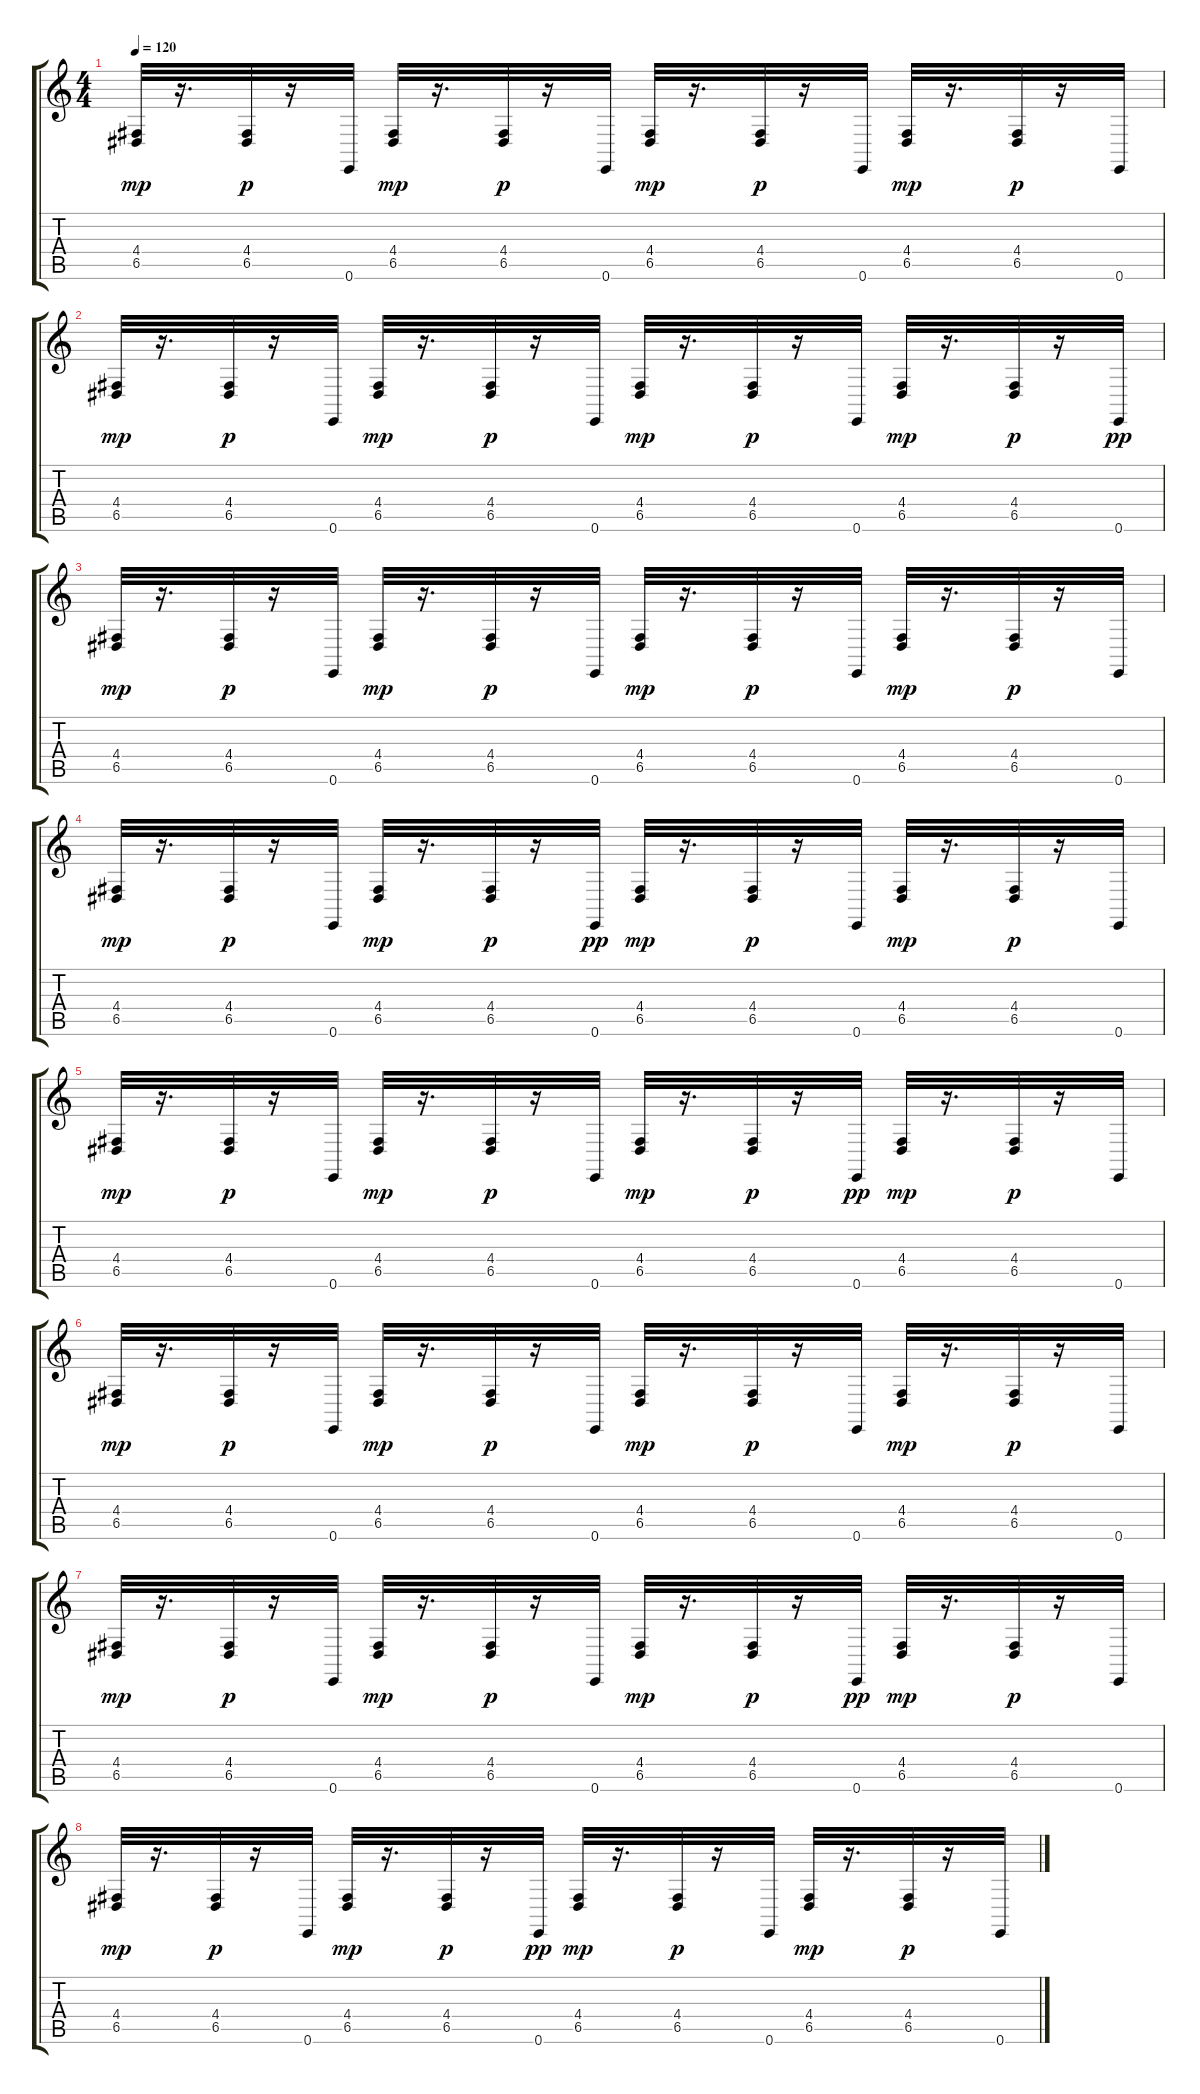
\track "" {instrument violin}
\staff {score tabs}
\tuning (E4 B3 G3 D3 A2 E2) {hide}
\ts (4 4)
\tempo 120
\clef g2
\ks c
(4.4 6.5).32{dy mp} r.16{d} (4.4 6.5).32{dy p} r.16 0.6.32 (4.4 6.5).32{dy mp} r.16{d} (4.4 6.5).32{dy p} r.16 0.6.32 (4.4 6.5).32{dy mp} r.16{d} (4.4 6.5).32{dy p} r.16 0.6.32 (4.4 6.5).32{dy mp} r.16{d} (4.4 6.5).32{dy p} r.16 0.6.32 |
(4.4 6.5).32{dy mp} r.16{d} (4.4 6.5).32{dy p} r.16 0.6.32 (4.4 6.5).32{dy mp} r.16{d} (4.4 6.5).32{dy p} r.16 0.6.32 (4.4 6.5).32{dy mp} r.16{d} (4.4 6.5).32{dy p} r.16 0.6.32 (4.4 6.5).32{dy mp} r.16{d} (4.4 6.5).32{dy p} r.16 0.6.32{dy pp} |
(4.4 6.5).32{dy mp} r.16{d} (4.4 6.5).32{dy p} r.16 0.6.32 (4.4 6.5).32{dy mp} r.16{d} (4.4 6.5).32{dy p} r.16 0.6.32 (4.4 6.5).32{dy mp} r.16{d} (4.4 6.5).32{dy p} r.16 0.6.32 (4.4 6.5).32{dy mp} r.16{d} (4.4 6.5).32{dy p} r.16 0.6.32 |
(4.4 6.5).32{dy mp} r.16{d} (4.4 6.5).32{dy p} r.16 0.6.32 (4.4 6.5).32{dy mp} r.16{d} (4.4 6.5).32{dy p} r.16 0.6.32{dy pp} (4.4 6.5).32{dy mp} r.16{d} (4.4 6.5).32{dy p} r.16 0.6.32 (4.4 6.5).32{dy mp} r.16{d} (4.4 6.5).32{dy p} r.16 0.6.32 |
(4.4 6.5).32{dy mp} r.16{d} (4.4 6.5).32{dy p} r.16 0.6.32 (4.4 6.5).32{dy mp} r.16{d} (4.4 6.5).32{dy p} r.16 0.6.32 (4.4 6.5).32{dy mp} r.16{d} (4.4 6.5).32{dy p} r.16 0.6.32{dy pp} (4.4 6.5).32{dy mp} r.16{d} (4.4 6.5).32{dy p} r.16 0.6.32 |
(4.4 6.5).32{dy mp} r.16{d} (4.4 6.5).32{dy p} r.16 0.6.32 (4.4 6.5).32{dy mp} r.16{d} (4.4 6.5).32{dy p} r.16 0.6.32 (4.4 6.5).32{dy mp} r.16{d} (4.4 6.5).32{dy p} r.16 0.6.32 (4.4 6.5).32{dy mp} r.16{d} (4.4 6.5).32{dy p} r.16 0.6.32 |
(4.4 6.5).32{dy mp} r.16{d} (4.4 6.5).32{dy p} r.16 0.6.32 (4.4 6.5).32{dy mp} r.16{d} (4.4 6.5).32{dy p} r.16 0.6.32 (4.4 6.5).32{dy mp} r.16{d} (4.4 6.5).32{dy p} r.16 0.6.32{dy pp} (4.4 6.5).32{dy mp} r.16{d} (4.4 6.5).32{dy p} r.16 0.6.32 |
(4.4 6.5).32{dy mp} r.16{d} (4.4 6.5).32{dy p} r.16 0.6.32 (4.4 6.5).32{dy mp} r.16{d} (4.4 6.5).32{dy p} r.16 0.6.32{dy pp} (4.4 6.5).32{dy mp} r.16{d} (4.4 6.5).32{dy p} r.16 0.6.32 (4.4 6.5).32{dy mp} r.16{d} (4.4 6.5).32{dy p} r.16 0.6.32
